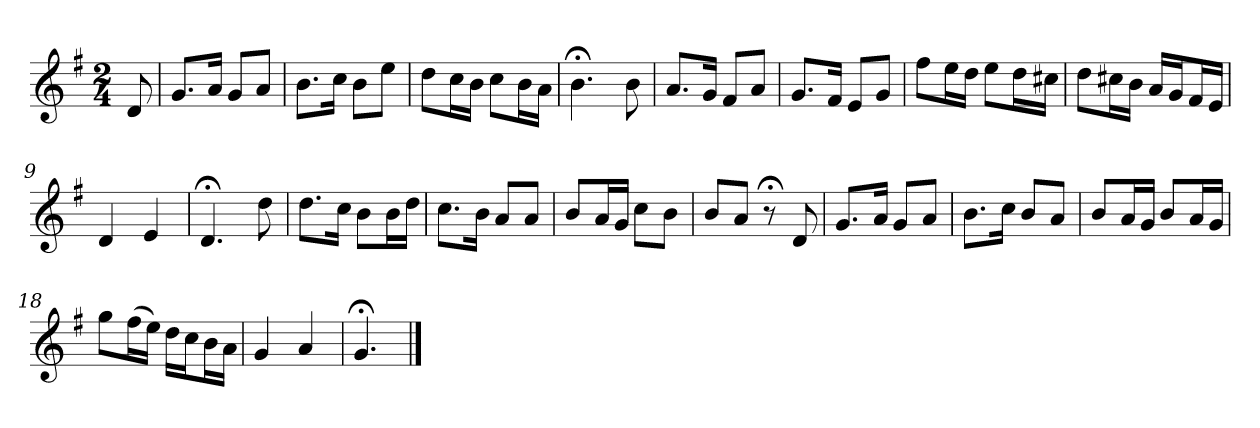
**kern
*part1
*staff1
*k[f#]
*G:
*M2/4
*MM120
=
8d
=1
8.gL
16aJk
8gL
8aJ
=2
8.bL
16ccJk
8bL
8eeJ
=3
8ddL
16ccL
16bJJ
8ccL
16bL
16aJJ
=4
4.b;<
8b
=5
8.aL
16gJk
8f#L
8aJ
=6
8.gL
16f#Jk
8eL
8gJ
=7
8ff#L
16eeL
16ddJJ
8eeL
16ddL
16cc#XJJ
=8
8ddL
16cc#XL
16bJJ
16aLL
16gJ
16f#L
16eJJ
=9
4d
4e
=10
4.d;<
8dd
=11
8.ddL
16ccJk
8bL
16bL
16ddJJ
=12
8.ccL
16bJk
8aL
8aJ
=13
8bL
16aL
16gJJ
8ccL
8bJ
=14
8bL
8aJ
8r;<
8d
=15
8.gL
16aJk
8gL
8aJ
=16
8.bL
16ccJk
8bL
8aJ
=17
8bL
16aL
16gJJ
8bL
16aL
16gJJ
=18
8ggL
(16ff#L
16eeJJ)
16ddLL
16ccJ
16bL
16aJJ
=19
4g
4a
=20
4.g;<
==
*-
